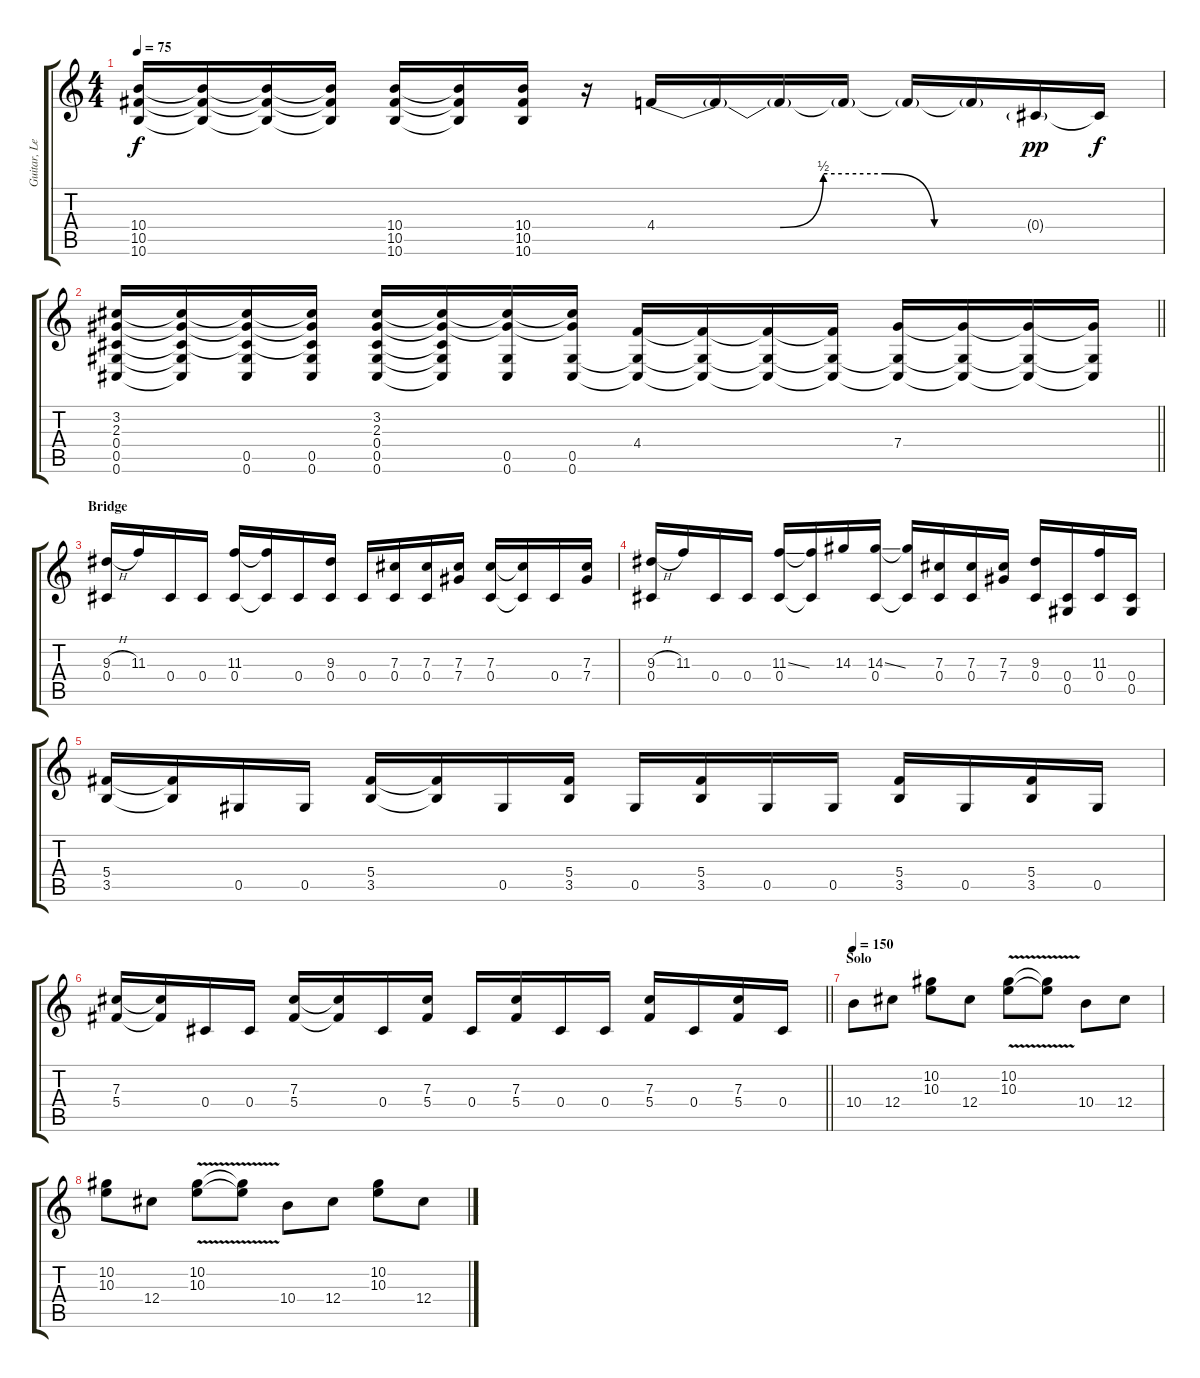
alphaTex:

\track ("Guitar, Lead" "Guitar, Le") {instrument overdrivenguitar}
\staff {score tabs}
\tuning (Eb4 Bb3 Gb3 Db3 Ab2 Db2) {hide}
\ts (4 4)
\tempo 75
\clef g2
\ks c
(10.4 10.5 10.6).16{dy f} (10.4{t} 10.5{t} 10.6{t}).16 (10.4{t} 10.5{t} 10.6{t}).16 (10.4{t} 10.5{t} 10.6{t}).16 (10.4 10.5 10.6).16 (10.4{t} 10.5{t} 10.6{t}).16 (10.4 10.5 10.6).16 r.16 4.4{be (custom 0 0 15 0 20 0 27 2 37 2 45 0 60 0)}.16 4.4{t}.16 4.4{t}.16 4.4{t}.16 4.4{t}.16 4.4{t}.16 0.4{g}.16{dy pp} 0.4{t}.16{dy f} |
\barLineRight lightlight
(3.2 2.3 0.4 0.5 0.6).16 (3.2{t} 2.3{t} 0.4{t} 0.5{t} 0.6{t}).16 (3.2{t} 2.3{t} 0.4{t} 0.5 0.6).16 (3.2{t} 2.3{t} 0.4{t} 0.5 0.6).16 (3.2 2.3 0.4 0.5 0.6).16 (3.2{t} 2.3{t} 0.4{t} 0.5{t} 0.6{t}).16 (3.2{t} 2.3{t} 0.5 0.6).16 (3.2{t} 2.3{t} 0.5 0.6).16 (4.4 0.5{t} 0.6{t}).16 (4.4{t} 0.5{t} 0.6{t}).16 (4.4{t} 0.5{t} 0.6{t}).16 (4.4{t} 0.5{t} 0.6{t}).16 (7.4 0.5{t} 0.6{t}).16 (7.4{t} 0.5{t} 0.6{t}).16 (7.4{t} 0.5{t} 0.6{t}).16 (7.4{t} 0.5{t} 0.6{t}).16 |
\section ("" "Bridge")
(9.3{h} 0.4).16 11.3.16 0.4.16 0.4.16 (11.3 0.4).16 (11.3{t} 0.4{t}).16 0.4.16 (9.3 0.4).16 0.4.16 (7.3 0.4).16 (7.3 0.4).16 (7.3 7.4).16 (7.3 0.4).16 (7.3{t} 0.4{t}).16 0.4.16 (7.3 7.4).16 |
(9.3{h} 0.4).16 11.3.16 0.4.16 0.4.16 (11.3{ss} 0.4).16 (11.3{t} 0.4{t}).16 14.3.16 (14.3{ss} 0.4).16 (14.3{t} 0.4{t}).16 (7.3 0.4).16 (7.3 0.4).16 (7.3 7.4).16 (9.3 0.4).16 (0.4 0.5).16 (11.3 0.4).16 (0.4 0.5).16 |
(5.4 3.5).16 (5.4{t} 3.5{t}).16 0.5.16 0.5.16 (5.4 3.5).16 (5.4{t} 3.5{t}).16 0.5.16 (5.4 3.5).16 0.5.16 (5.4 3.5).16 0.5.16 0.5.16 (5.4 3.5).16 0.5.16 (5.4 3.5).16 0.5.16 |
\barLineRight lightlight
(7.3 5.4).16 (7.3{t} 5.4{t}).16 0.4.16 0.4.16 (7.3 5.4).16 (7.3{t} 5.4{t}).16 0.4.16 (7.3 5.4).16 0.4.16 (7.3 5.4).16 0.4.16 0.4.16 (7.3 5.4).16 0.4.16 (7.3 5.4).16 0.4.16 |
\section ("" "Solo")
\tempo 150
10.4.8 12.4.8 (10.2 10.3).8 12.4.8 (10.2{v} 10.3{v}).8 (10.2{t} 10.3{t}).8 10.4.8 12.4.8 |
(10.2 10.3).8 12.4.8 (10.2{v} 10.3{v}).8 (10.2{t} 10.3{t}).8 10.4.8 12.4.8 (10.2 10.3).8 12.4.8
